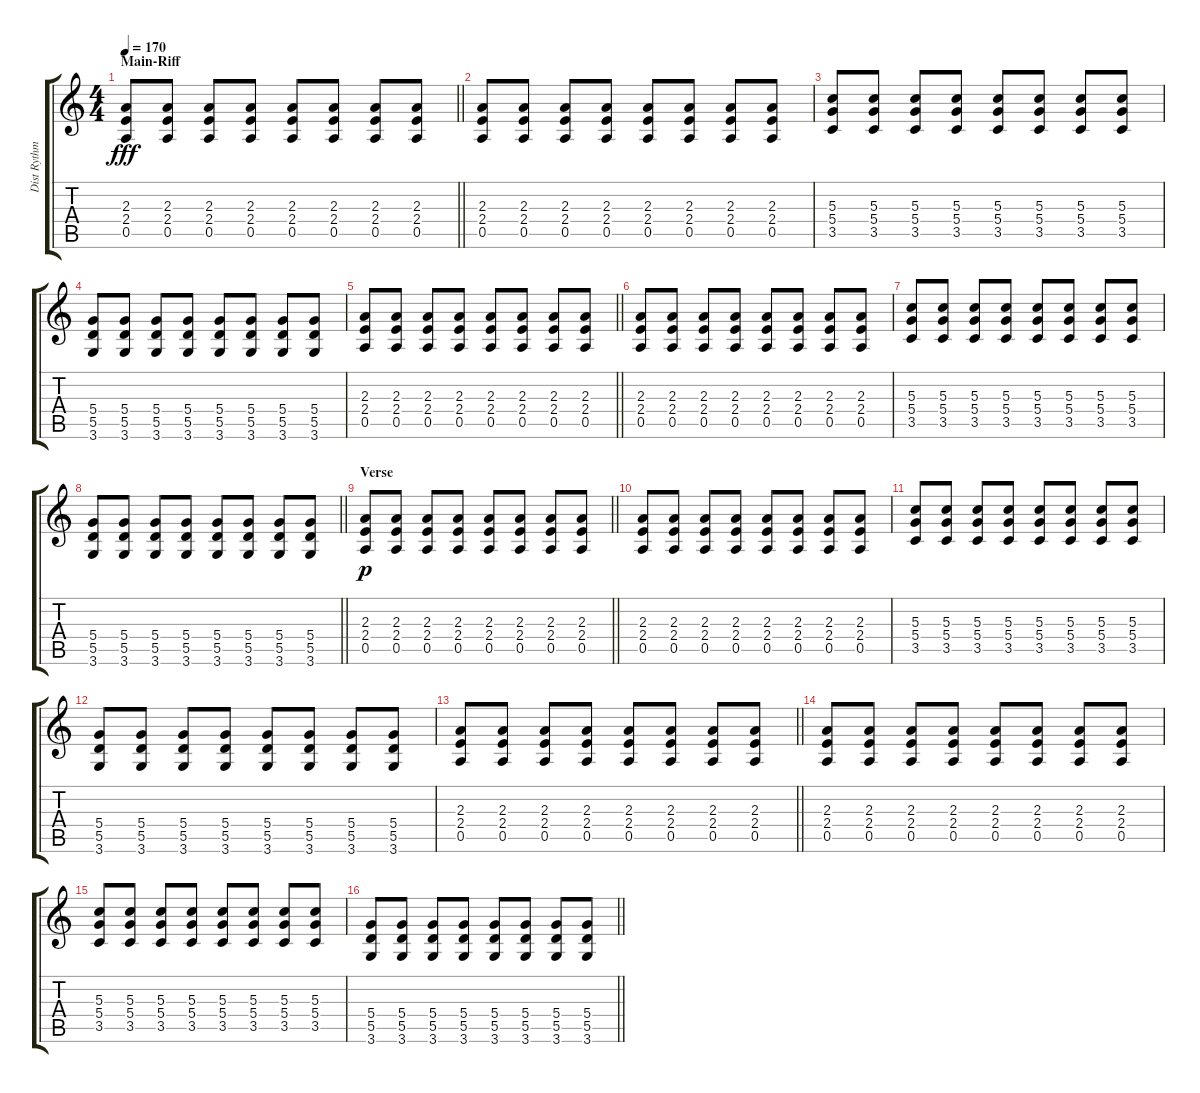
\track ("Dist Rythm" "Dist Rythm") {instrument distortionguitar}
\staff {score tabs}
\tuning (E4 B3 G3 D3 A2 E2) {hide}
\ts (4 4)
\section ("" "Main-Riff")
\tempo 170
\clef g2
\barLineRight lightlight
\ks c
(2.3 2.4 0.5).8{dy fff} (2.3 2.4 0.5).8 (2.3 2.4 0.5).8 (2.3 2.4 0.5).8 (2.3 2.4 0.5).8 (2.3 2.4 0.5).8 (2.3 2.4 0.5).8 (2.3 2.4 0.5).8 |
(2.3 2.4 0.5).8 (2.3 2.4 0.5).8 (2.3 2.4 0.5).8 (2.3 2.4 0.5).8 (2.3 2.4 0.5).8 (2.3 2.4 0.5).8 (2.3 2.4 0.5).8 (2.3 2.4 0.5).8 |
(5.3 5.4 3.5).8 (5.3 5.4 3.5).8 (5.3 5.4 3.5).8 (5.3 5.4 3.5).8 (5.3 5.4 3.5).8 (5.3 5.4 3.5).8 (5.3 5.4 3.5).8 (5.3 5.4 3.5).8 |
(5.4 5.5 3.6).8 (5.4 5.5 3.6).8 (5.4 5.5 3.6).8 (5.4 5.5 3.6).8 (5.4 5.5 3.6).8 (5.4 5.5 3.6).8 (5.4 5.5 3.6).8 (5.4 5.5 3.6).8 |
\barLineRight lightlight
(2.3 2.4 0.5).8 (2.3 2.4 0.5).8 (2.3 2.4 0.5).8 (2.3 2.4 0.5).8 (2.3 2.4 0.5).8 (2.3 2.4 0.5).8 (2.3 2.4 0.5).8 (2.3 2.4 0.5).8 |
(2.3 2.4 0.5).8 (2.3 2.4 0.5).8 (2.3 2.4 0.5).8 (2.3 2.4 0.5).8 (2.3 2.4 0.5).8 (2.3 2.4 0.5).8 (2.3 2.4 0.5).8 (2.3 2.4 0.5).8 |
(5.3 5.4 3.5).8 (5.3 5.4 3.5).8 (5.3 5.4 3.5).8 (5.3 5.4 3.5).8 (5.3 5.4 3.5).8 (5.3 5.4 3.5).8 (5.3 5.4 3.5).8 (5.3 5.4 3.5).8 |
\barLineRight lightlight
(5.4 5.5 3.6).8 (5.4 5.5 3.6).8 (5.4 5.5 3.6).8 (5.4 5.5 3.6).8 (5.4 5.5 3.6).8 (5.4 5.5 3.6).8 (5.4 5.5 3.6).8 (5.4 5.5 3.6).8 |
\section ("" "Verse")
\barLineRight lightlight
(2.3 2.4 0.5).8{dy p} (2.3 2.4 0.5).8 (2.3 2.4 0.5).8 (2.3 2.4 0.5).8 (2.3 2.4 0.5).8 (2.3 2.4 0.5).8 (2.3 2.4 0.5).8 (2.3 2.4 0.5).8 |
(2.3 2.4 0.5).8 (2.3 2.4 0.5).8 (2.3 2.4 0.5).8 (2.3 2.4 0.5).8 (2.3 2.4 0.5).8 (2.3 2.4 0.5).8 (2.3 2.4 0.5).8 (2.3 2.4 0.5).8 |
(5.3 5.4 3.5).8 (5.3 5.4 3.5).8 (5.3 5.4 3.5).8 (5.3 5.4 3.5).8 (5.3 5.4 3.5).8 (5.3 5.4 3.5).8 (5.3 5.4 3.5).8 (5.3 5.4 3.5).8 |
(5.4 5.5 3.6).8 (5.4 5.5 3.6).8 (5.4 5.5 3.6).8 (5.4 5.5 3.6).8 (5.4 5.5 3.6).8 (5.4 5.5 3.6).8 (5.4 5.5 3.6).8 (5.4 5.5 3.6).8 |
\barLineRight lightlight
(2.3 2.4 0.5).8 (2.3 2.4 0.5).8 (2.3 2.4 0.5).8 (2.3 2.4 0.5).8 (2.3 2.4 0.5).8 (2.3 2.4 0.5).8 (2.3 2.4 0.5).8 (2.3 2.4 0.5).8 |
(2.3 2.4 0.5).8 (2.3 2.4 0.5).8 (2.3 2.4 0.5).8 (2.3 2.4 0.5).8 (2.3 2.4 0.5).8 (2.3 2.4 0.5).8 (2.3 2.4 0.5).8 (2.3 2.4 0.5).8 |
(5.3 5.4 3.5).8 (5.3 5.4 3.5).8 (5.3 5.4 3.5).8 (5.3 5.4 3.5).8 (5.3 5.4 3.5).8 (5.3 5.4 3.5).8 (5.3 5.4 3.5).8 (5.3 5.4 3.5).8 |
\barLineRight lightlight
(5.4 5.5 3.6).8 (5.4 5.5 3.6).8 (5.4 5.5 3.6).8 (5.4 5.5 3.6).8 (5.4 5.5 3.6).8 (5.4 5.5 3.6).8 (5.4 5.5 3.6).8 (5.4 5.5 3.6).8
